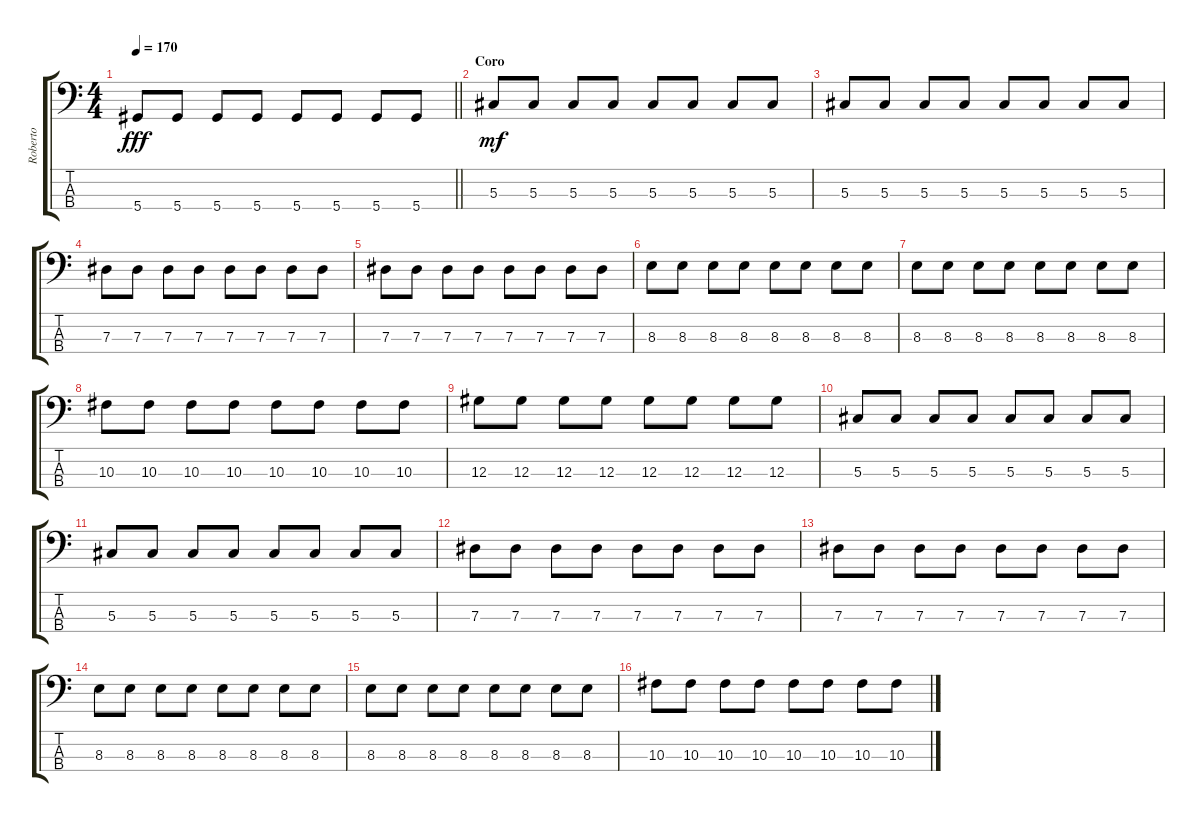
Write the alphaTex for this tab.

\track ("Roberto" "Roberto") {instrument electricbassfinger}
\staff {score tabs}
\tuning (Gb2 Db2 Ab1 Eb1) {hide}
\ts (4 4)
\tempo 170
\clef f4
\barLineRight lightlight
\ks c
5.4.8{dy fff} 5.4.8 5.4.8 5.4.8 5.4.8 5.4.8 5.4.8 5.4.8 |
\section ("" "Coro")
5.3.8{dy mf} 5.3.8 5.3.8 5.3.8 5.3.8 5.3.8 5.3.8 5.3.8 |
5.3.8 5.3.8 5.3.8 5.3.8 5.3.8 5.3.8 5.3.8 5.3.8 |
7.3.8 7.3.8 7.3.8 7.3.8 7.3.8 7.3.8 7.3.8 7.3.8 |
7.3.8 7.3.8 7.3.8 7.3.8 7.3.8 7.3.8 7.3.8 7.3.8 |
8.3.8 8.3.8 8.3.8 8.3.8 8.3.8 8.3.8 8.3.8 8.3.8 |
8.3.8 8.3.8 8.3.8 8.3.8 8.3.8 8.3.8 8.3.8 8.3.8 |
10.3.8 10.3.8 10.3.8 10.3.8 10.3.8 10.3.8 10.3.8 10.3.8 |
12.3.8 12.3.8 12.3.8 12.3.8 12.3.8 12.3.8 12.3.8 12.3.8 |
5.3.8 5.3.8 5.3.8 5.3.8 5.3.8 5.3.8 5.3.8 5.3.8 |
5.3.8 5.3.8 5.3.8 5.3.8 5.3.8 5.3.8 5.3.8 5.3.8 |
7.3.8 7.3.8 7.3.8 7.3.8 7.3.8 7.3.8 7.3.8 7.3.8 |
7.3.8 7.3.8 7.3.8 7.3.8 7.3.8 7.3.8 7.3.8 7.3.8 |
8.3.8 8.3.8 8.3.8 8.3.8 8.3.8 8.3.8 8.3.8 8.3.8 |
8.3.8 8.3.8 8.3.8 8.3.8 8.3.8 8.3.8 8.3.8 8.3.8 |
10.3.8 10.3.8 10.3.8 10.3.8 10.3.8 10.3.8 10.3.8 10.3.8
